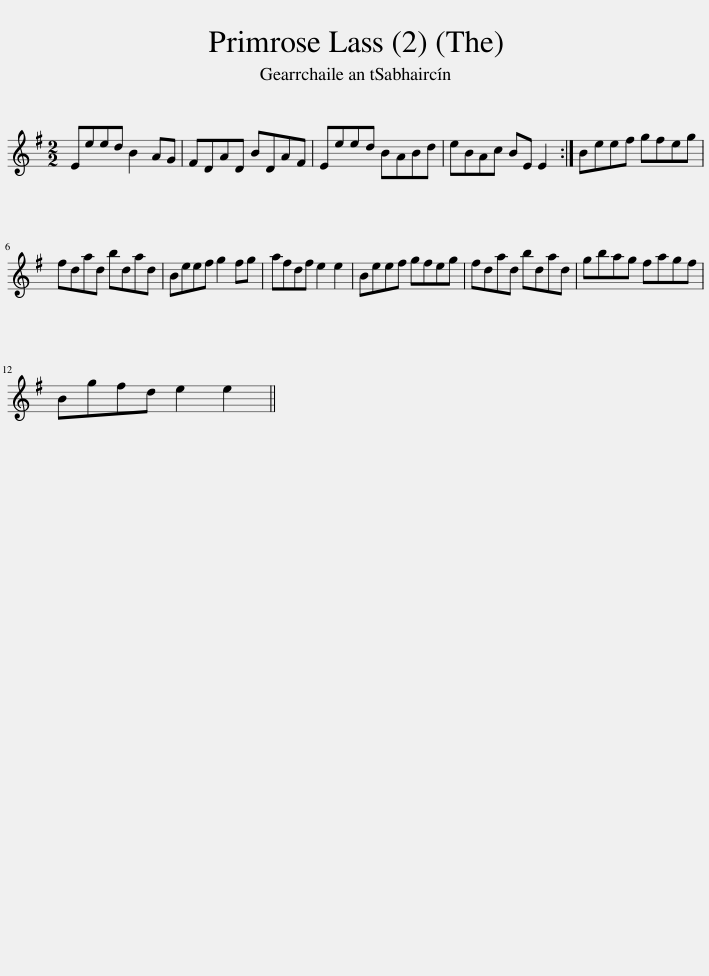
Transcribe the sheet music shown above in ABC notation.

X:1
L:1/8
M:2/2
I:linebreak $
K:Emin
V:1 treble
V:1
 Eeed B2 AG | FDAD BDAF | Eeed BABd | eBAc BE E2 :| Beef gfeg |$ %5
 fdad bdad | Beef g2 fg | afdf e2 e2 | Beef gfeg | fdad bdad | %10
 gbag fagf |$ Bgfd e2 e2 || %12
